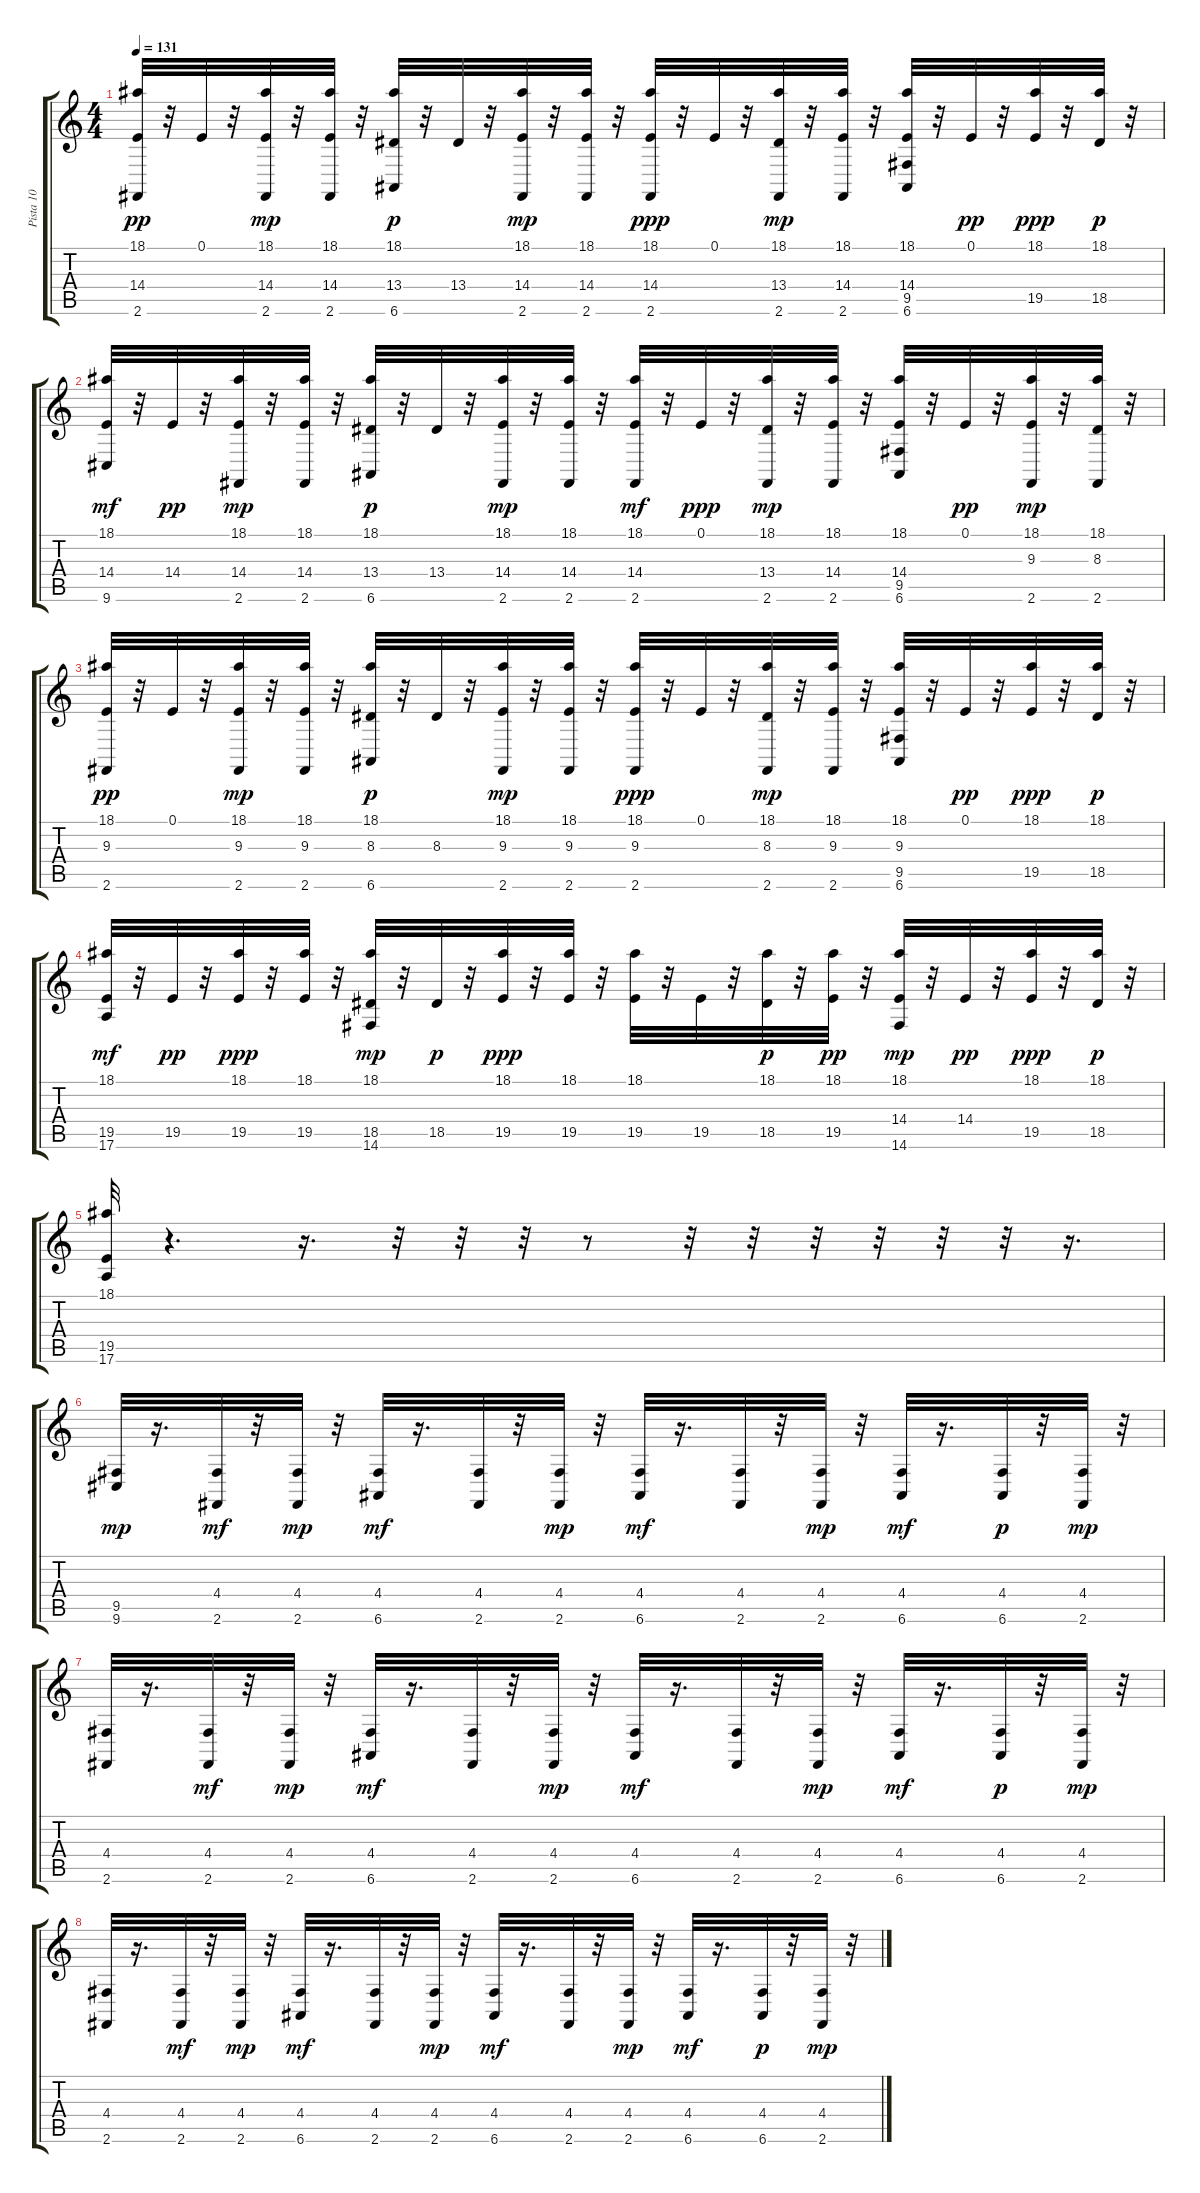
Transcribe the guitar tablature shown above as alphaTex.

\track ("Pista 10" "Pista 10") {instrument celesta}
\staff {score tabs}
\tuning (E4 B3 G3 D3 A2 E2) {hide}
\ts (4 4)
\tempo 131
\clef g2
\ks c
(18.1 14.4 2.6).32{dy pp} r.32 0.1.32 r.32 (18.1 14.4 2.6).32{dy mp} r.32 (18.1 14.4 2.6).32 r.32 (18.1 13.4 6.6).32{dy p} r.32 13.4.32 r.32 (18.1 14.4 2.6).32{dy mp} r.32 (18.1 14.4 2.6).32 r.32 (18.1 14.4 2.6).32{dy ppp} r.32 0.1.32 r.32 (18.1 13.4 2.6).32{dy mp} r.32 (18.1 14.4 2.6).32 r.32 (18.1 14.4 9.5 6.6).32 r.32 0.1.32{dy pp} r.32 (18.1 19.5).32{dy ppp} r.32 (18.1 18.5).32{dy p} r.32 |
(18.1 14.4 9.6).32{dy mf} r.32 14.4.32{dy pp} r.32 (18.1 14.4 2.6).32{dy mp} r.32 (18.1 14.4 2.6).32 r.32 (18.1 13.4 6.6).32{dy p} r.32 13.4.32 r.32 (18.1 14.4 2.6).32{dy mp} r.32 (18.1 14.4 2.6).32 r.32 (18.1 14.4 2.6).32{dy mf} r.32 0.1.32{dy ppp} r.32 (18.1 13.4 2.6).32{dy mp} r.32 (18.1 14.4 2.6).32 r.32 (18.1 14.4 9.5 6.6).32 r.32 0.1.32{dy pp} r.32 (18.1 9.3 2.6).32{dy mp} r.32 (18.1 8.3 2.6).32 r.32 |
(18.1 9.3 2.6).32{dy pp} r.32 0.1.32 r.32 (18.1 9.3 2.6).32{dy mp} r.32 (18.1 9.3 2.6).32 r.32 (18.1 8.3 6.6).32{dy p} r.32 8.3.32 r.32 (18.1 9.3 2.6).32{dy mp} r.32 (18.1 9.3 2.6).32 r.32 (18.1 9.3 2.6).32{dy ppp} r.32 0.1.32 r.32 (18.1 8.3 2.6).32{dy mp} r.32 (18.1 9.3 2.6).32 r.32 (18.1 9.3 9.5 6.6).32 r.32 0.1.32{dy pp} r.32 (18.1 19.5).32{dy ppp} r.32 (18.1 18.5).32{dy p} r.32 |
(18.1 19.5 17.6).32{dy mf} r.32 19.5.32{dy pp} r.32 (18.1 19.5).32{dy ppp} r.32 (18.1 19.5).32 r.32 (18.1 18.5 14.6).32{dy mp} r.32 18.5.32{dy p} r.32 (18.1 19.5).32{dy ppp} r.32 (18.1 19.5).32 r.32 (18.1 19.5).32 r.32 19.5.32 r.32 (18.1 18.5).32{dy p} r.32 (18.1 19.5).32{dy pp} r.32 (18.1 14.4 14.6).32{dy mp} r.32 14.4.32{dy pp} r.32 (18.1 19.5).32{dy ppp} r.32 (18.1 18.5).32{dy p} r.32 |
(18.1 19.5 17.6).32 r.4{d} r.16{d} r.32 r.32 r.32 r.8 r.32 r.32 r.32 r.32 r.32 r.32 r.16{d} |
(9.5 9.6).32{dy mp} r.16{d} (4.4 2.6).32{dy mf} r.32 (4.4 2.6).32{dy mp} r.32 (4.4 6.6).32{dy mf} r.16{d} (4.4 2.6).32 r.32 (4.4 2.6).32{dy mp} r.32 (4.4 6.6).32{dy mf} r.16{d} (4.4 2.6).32 r.32 (4.4 2.6).32{dy mp} r.32 (4.4 6.6).32{dy mf} r.16{d} (4.4 6.6).32{dy p} r.32 (4.4 2.6).32{dy mp} r.32 |
(4.4 2.6).32 r.16{d} (4.4 2.6).32{dy mf} r.32 (4.4 2.6).32{dy mp} r.32 (4.4 6.6).32{dy mf} r.16{d} (4.4 2.6).32 r.32 (4.4 2.6).32{dy mp} r.32 (4.4 6.6).32{dy mf} r.16{d} (4.4 2.6).32 r.32 (4.4 2.6).32{dy mp} r.32 (4.4 6.6).32{dy mf} r.16{d} (4.4 6.6).32{dy p} r.32 (4.4 2.6).32{dy mp} r.32 |
(4.4 2.6).32 r.16{d} (4.4 2.6).32{dy mf} r.32 (4.4 2.6).32{dy mp} r.32 (4.4 6.6).32{dy mf} r.16{d} (4.4 2.6).32 r.32 (4.4 2.6).32{dy mp} r.32 (4.4 6.6).32{dy mf} r.16{d} (4.4 2.6).32 r.32 (4.4 2.6).32{dy mp} r.32 (4.4 6.6).32{dy mf} r.16{d} (4.4 6.6).32{dy p} r.32 (4.4 2.6).32{dy mp} r.32
